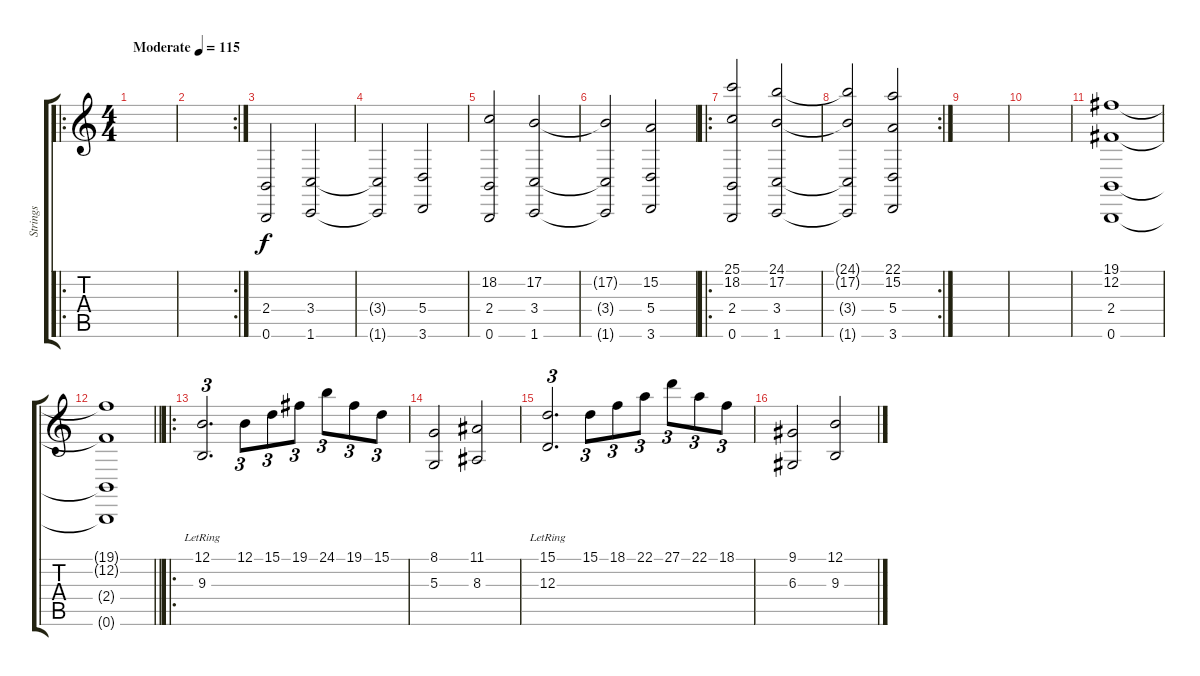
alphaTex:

\track ("Strings" "Strings") {instrument stringensemble1}
\staff {score tabs}
\tuning (B3 Gb3 D3 A2 E2 B1) {hide}
\ro
\ts (4 4)
\tempo (115 "Moderate")
\clef g2
\ks c
|
\rc 2
|
(2.4 0.6).2 (3.4 1.6).2 |
(3.4{t} 1.6{t}).2 (5.4 3.6).2 |
(18.2 2.4 0.6).2 (17.2 3.4 1.6).2 |
(17.2{t} 3.4{t} 1.6{t}).2 (15.2 5.4 3.6).2 |
\ro
(25.1 18.2 2.4 0.6).2 (24.1 17.2 3.4 1.6).2 |
\rc 2
(24.1{t} 17.2{t} 3.4{t} 1.6{t}).2 (22.1 15.2 5.4 3.6).2 |
|
|
(19.1 12.2 2.4 0.6).1 |
\barLineRight lightlight
(19.1{t} 12.2{t} 2.4{t} 0.6{t}).1{volume 8} |
\ro
(12.1 9.3{lr}).2{d tu (3 2)} 12.1.8{tu (3 2)} 15.1.8{tu (3 2)} 19.1.8{tu (3 2)} 24.1.8{tu (3 2)} 19.1.8{tu (3 2)} 15.1.8{tu (3 2)} |
(8.1 5.3).2 (11.1 8.3).2 |
(15.1 12.3{lr}).2{d tu (3 2)} 15.1.8{tu (3 2)} 18.1.8{tu (3 2)} 22.1.8{tu (3 2)} 27.1.8{tu (3 2)} 22.1.8{tu (3 2)} 18.1.8{tu (3 2)} |
(9.1 6.3).2 (12.1 9.3).2
